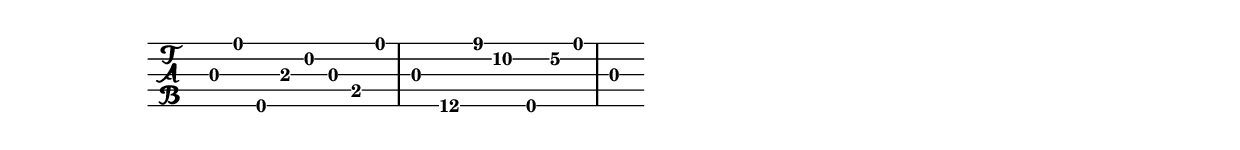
\version "2.11.51"

\header
{
  texidoc = "Tablature may also be tuned for banjo."
}

\new TabStaff <<
  \set TabStaff.tablatureFormat = #fret-number-tablature-format-banjo
  \set TabStaff.stringTunings = #banjo-open-g-tuning
  {
    \stemDown
    g8 d' g'\5 a b g e d' |
    g4 d''8\5 b' a'\2 g'\5 e'\2 d' |
    g4
  }
>>

